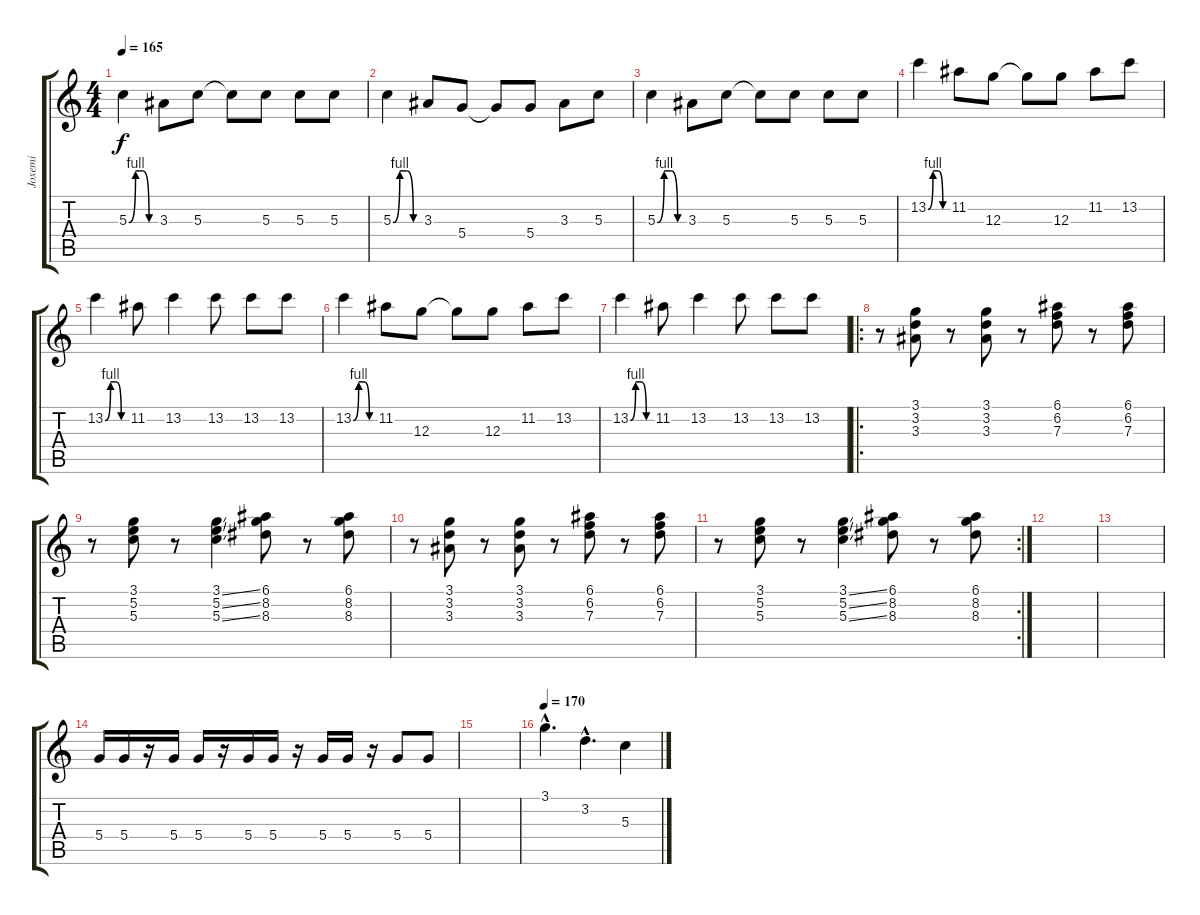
\track ("Joxemi" "Joxemi") {instrument electricguitarclean}
\staff {score tabs}
\tuning (E4 B3 G3 D3 A2 E2) {hide}
\ts (4 4)
\tempo 165
\clef g2
\ks c
5.3{be (custom 0 0 15 4 30 4 45 0 60 0)}.4{dy f} 3.3.8 5.3.8 5.3{t}.8 5.3.8 5.3.8 5.3.8 |
5.3{be (custom 0 0 15 4 30 4 45 0 60 0)}.4 3.3.8 5.4.8 5.4{t}.8 5.4.8 3.3.8 5.3.8 |
5.3{be (custom 0 0 15 4 30 4 45 0 60 0)}.4 3.3.8 5.3.8 5.3{t}.8 5.3.8 5.3.8 5.3.8 |
13.2{be (custom 0 0 15 4 30 4 45 0 60 0)}.4 11.2.8 12.3.8 12.3{t}.8 12.3.8 11.2.8 13.2.8 |
13.2{be (custom 0 0 15 4 30 4 45 0 60 0)}.4 11.2.8 13.2.4 13.2.8 13.2.8 13.2.8 |
13.2{be (custom 0 0 15 4 30 4 45 0 60 0)}.4 11.2.8 12.3.8 12.3{t}.8 12.3.8 11.2.8 13.2.8 |
13.2{be (custom 0 0 15 4 30 4 45 0 60 0)}.4 11.2.8 13.2.4 13.2.8 13.2.8 13.2.8 |
\ro
r.8{instrument electricguitarclean} (3.1 3.2 3.3).8 r.8 (3.1 3.2 3.3).8 r.8 (6.1 6.2 7.3).8 r.8 (6.1 6.2 7.3).8 |
r.8 (3.1 5.2 5.3).8 r.8 (3.1{ss} 5.2{ss} 5.3{ss}).4 (6.1 8.2 8.3).8 r.8 (6.1 8.2 8.3).8 |
r.8 (3.1 3.2 3.3).8 r.8 (3.1 3.2 3.3).8 r.8 (6.1 6.2 7.3).8 r.8 (6.1 6.2 7.3).8 |
\rc 2
r.8 (3.1 5.2 5.3).8 r.8 (3.1{ss} 5.2{ss} 5.3{ss}).4 (6.1 8.2 8.3).8 r.8 (6.1 8.2 8.3).8 |
|
|
5.4.16{instrument electricguitarmuted} 5.4.16 r.16 5.4.16 5.4.16 r.16 5.4.16 5.4.16 r.16 5.4.16 5.4.16 r.16 5.4.8 5.4.8 |
|
\tempo 170
3.1{hac}.4{d instrument electricguitarclean} 3.2{hac}.4{d} 5.3.4
